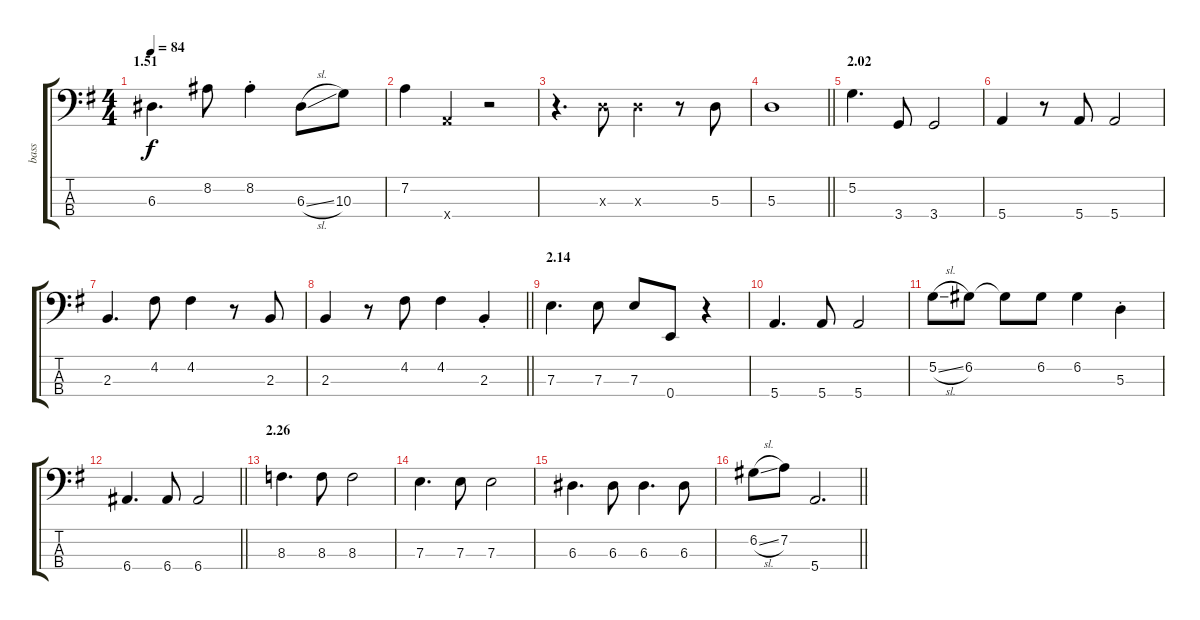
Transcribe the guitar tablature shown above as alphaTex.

\track ("bass" "bass") {instrument acousticbass}
\staff {score tabs}
\tuning (G2 D2 A1 E1) {hide}
\ts (4 4)
\section ("" "1.51")
\tempo 84
\clef f4
\ks g
6.3.4{d dy f} 8.2.8 8.2{st}.4 6.3{sl}.8 10.3.8 |
7.2.4 5.4{x}.4 r.2 |
r.4{d} 5.3{x}.8 5.3{x}.4 r.8 5.3.8 |
\barLineRight lightlight
5.3.1 |
\section ("" "2.02")
5.2.4{d} 3.4.8 3.4.2 |
5.4.4 r.8 5.4.8 5.4.2 |
2.3.4{d} 4.2.8 4.2.4 r.8 2.3.8 |
\barLineRight lightlight
2.3.4 r.8 4.2.8 4.2.4 2.3{st}.4 |
\section ("" "2.14")
7.3.4{d} 7.3.8 7.3.8 0.4.8 r.4 |
5.4.4{d} 5.4.8 5.4.2 |
5.2{sl}.8 6.2.8 6.2{t}.8 6.2.8 6.2.4 5.3{st}.4 |
\barLineRight lightlight
6.4.4{d} 6.4.8 6.4.2 |
\section ("" "2.26")
8.3.4{d} 8.3.8 8.3.2 |
7.3.4{d} 7.3.8 7.3.2 |
6.3.4{d} 6.3.8 6.3.4{d} 6.3.8 |
\barLineRight lightlight
6.2{sl}.8 7.2.8 5.4.2{d}
